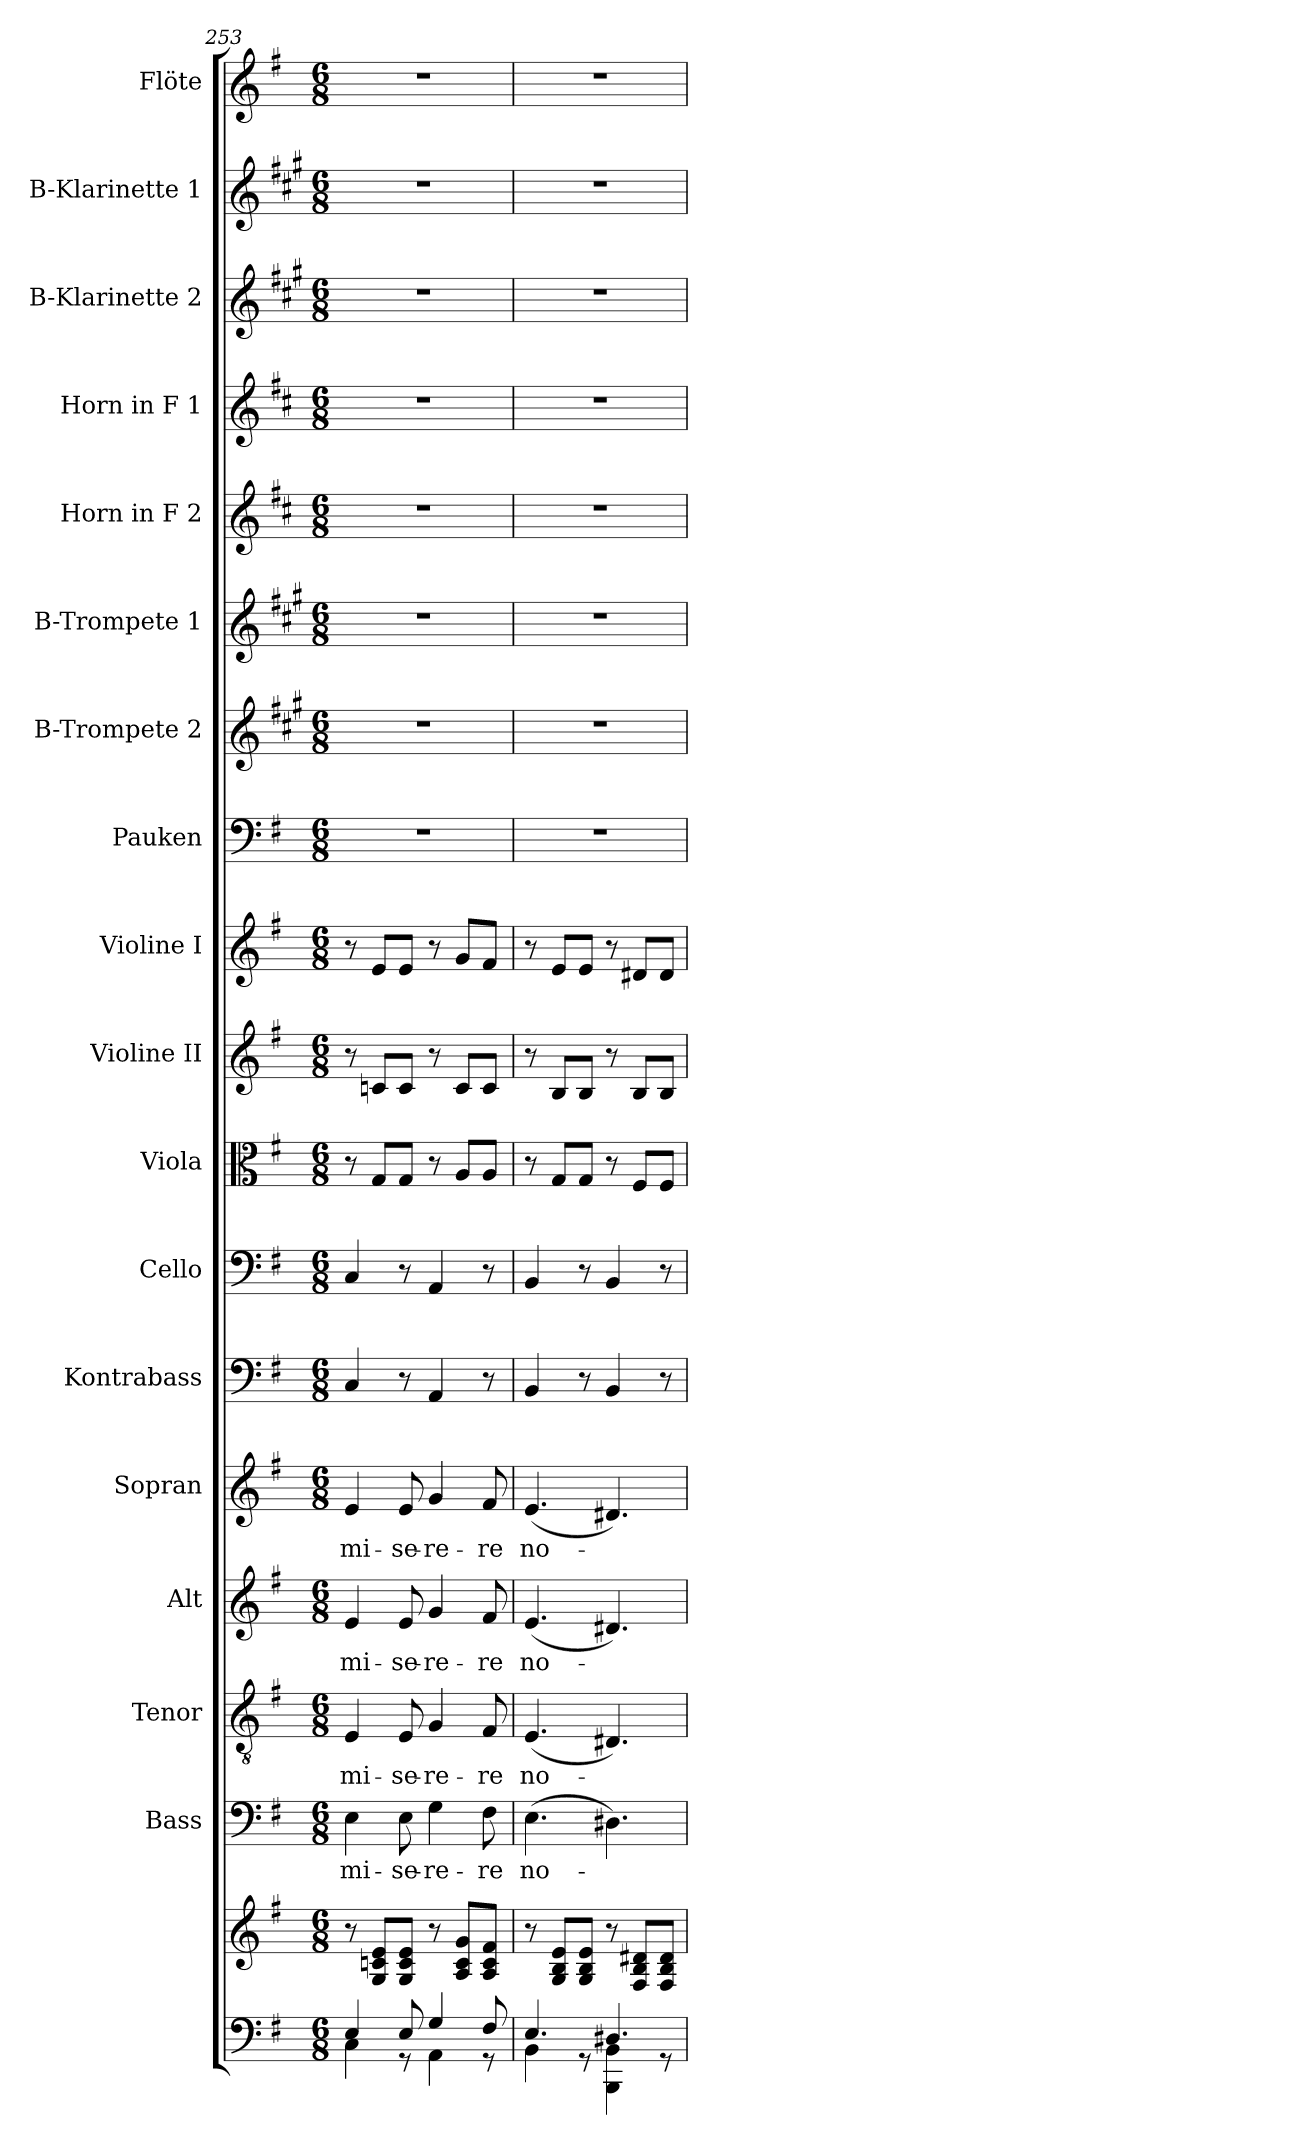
**kern	**kern	**kern	**text	**kern	**text	**kern	**text	**kern	**text	**kern	**kern	**kern	**kern	**kern	**kern	**kern	**kern	**kern	**kern	**kern	**kern	**kern
*part18	*part18	*part17	*part17	*part16	*part16	*part15	*part15	*part14	*part14	*part13	*part12	*part11	*part10	*part9	*part8	*part7	*part6	*part5	*part4	*part3	*part2	*part1
*staff19	*staff18	*staff17	*staff17	*staff16	*staff16	*staff15	*staff15	*staff14	*staff14	*staff13	*staff12	*staff11	*staff10	*staff9	*staff8	*staff7	*staff6	*staff5	*staff4	*staff3	*staff2	*staff1
*	*	*I"Bass	*	*I"Tenor	*	*I"Alt	*	*I"Sopran	*	*I"Kontrabass	*I"Cello	*I"Viola	*I"Violine II	*I"Violine I	*I"Pauken	*I"B-Trompete 2	*I"B-Trompete 1	*I"Horn in F 2	*I"Horn in F 1	*I"B-Klarinette 2	*I"B-Klarinette 1	*I"Flöte
*	*	*I'B.	*	*I'T.	*	*I'A.	*	*I'S.	*	*I'Kb.	*	*I'Vla.	*I'Vl. II	*I'Vl. I	*I'Pk.	*I'Trp. 2	*I'Trp. 1	*	*	*I'Kl. 2	*I'Kl. 1	*I'Fl.
*clefF4	*clefG2	*clefF4	*	*clefGv2	*	*clefG2	*	*clefG2	*	*clefF4	*clefF4	*clefC3	*clefG2	*clefG2	*clefF4	*clefG2	*clefG2	*clefG2	*clefG2	*clefG2	*clefG2	*clefG2
*	*	*	*	*	*	*	*	*	*	*ITrd7c12	*	*	*	*	*	*ITrd1c2	*ITrd1c2	*ITrd4c7	*ITrd4c7	*ITrd1c2	*ITrd1c2	*
*k[f#]	*k[f#]	*k[f#]	*	*k[f#]	*	*k[f#]	*	*k[f#]	*	*k[f#]	*k[f#]	*k[f#]	*k[f#]	*k[f#]	*k[f#]	*k[f#]	*k[f#]	*k[f#]	*k[f#]	*k[f#]	*k[f#]	*k[f#]
*G:	*G:	*G:	*	*G:	*	*G:	*	*G:	*	*G:	*G:	*G:	*G:	*G:	*G:	*G:	*G:	*G:	*G:	*G:	*G:	*G:
*M6/8	*M6/8	*M6/8	*	*M6/8	*	*M6/8	*	*M6/8	*	*M6/8	*M6/8	*M6/8	*M6/8	*M6/8	*M6/8	*M6/8	*M6/8	*M6/8	*M6/8	*M6/8	*M6/8	*M6/8
=253	=253	=253	=253	=253	=253	=253	=253	=253	=253	=253	=253	=253	=253	=253	=253	=253	=253	=253	=253	=253	=253	=253
*^	*	*	*	*	*	*	*	*	*	*	*	*	*	*	*	*	*	*	*	*	*	*
!	!	!	!	!LO:LY:b	!	!LO:LY:b	!	!LO:LY:b	!	!LO:LY:b	!	!	!	!	!	!	!	!	!	!	!	!	!
4E/	4C\	8r	4E\	mi-	4E/	mi-	4e/	mi-	4e/	mi-	4CC/	4C/	8r	8r	8r	2.r	2.r	2.r	2.r	2.r	2.r	2.r	2.r
.	.	8G/ 8cn/ 8e/L	.	.	.	.	.	.	.	.	.	.	8G/L	8cn/L	8e/L	.	.	.	.	.	.	.	.
!	!	!	!	!LO:LY:b	!	!LO:LY:b	!	!LO:LY:b	!	!LO:LY:b	!	!	!	!	!	!	!	!	!	!	!	!	!
8E/	8rGG	8G/ 8c/ 8e/J	8E\	-se-	8E/	-se-	8e/	-se-	8e/	-se-	8r	8r	8G/J	8c/J	8e/J	.	.	.	.	.	.	.	.
!	!	!	!	!LO:LY:b	!	!LO:LY:b	!	!LO:LY:b	!	!LO:LY:b	!	!	!	!	!	!	!	!	!	!	!	!	!
4G/	4AA\	8r	4G\	-re-	4G/	-re-	4g/	-re-	4g/	-re-	4AAA/	4AA/	8r	8r	8r	.	.	.	.	.	.	.	.
.	.	8A/ 8c/ 8g/L	.	.	.	.	.	.	.	.	.	.	8A/L	8c/L	8g/L	.	.	.	.	.	.	.	.
!	!	!	!	!LO:LY:b	!	!LO:LY:b	!	!LO:LY:b	!	!LO:LY:b	!	!	!	!	!	!	!	!	!	!	!	!	!
8F#/	8rGG	8A/ 8c/ 8f#/J	8F#\	-re	8F#/	-re	8f#/	-re	8f#/	-re	8r	8r	8A/J	8c/J	8f#/J	.	.	.	.	.	.	.	.
=254	=254	=254	=254	=254	=254	=254	=254	=254	=254	=254	=254	=254	=254	=254	=254	=254	=254	=254	=254	=254	=254	=254	=254
!	!	!	!	!LO:LY:b	!	!LO:LY:b	!	!LO:LY:b	!	!LO:LY:b	!	!	!	!	!	!	!	!	!	!	!	!	!
4.E/	4BB\	8r	(>4.E\	no-	(<4.E/	no-	(<4.e/	no-	(<4.e/	no-	4BBB/	4BB/	8r	8r	8r	2.r	2.r	2.r	2.r	2.r	2.r	2.r	2.r
.	.	8G/ 8B/ 8e/L	.	.	.	.	.	.	.	.	.	.	8G/L	8B/L	8e/L	.	.	.	.	.	.	.	.
.	8rGG	8G/ 8B/ 8e/J	.	.	.	.	.	.	.	.	8r	8r	8G/J	8B/J	8e/J	.	.	.	.	.	.	.	.
4.D#X/	4BBB\ 4BB\	8r	4.D#X\)	.	4.D#X/)	.	4.d#X/)	.	4.d#X/)	.	4BBB/	4BB/	8r	8r	8r	.	.	.	.	.	.	.	.
.	.	8F#/ 8B/ 8d#X/L	.	.	.	.	.	.	.	.	.	.	8F#/L	8B/L	8d#X/L	.	.	.	.	.	.	.	.
.	8rGG	8F#/ 8B/ 8d#/J	.	.	.	.	.	.	.	.	8r	8r	8F#/J	8B/J	8d#/J	.	.	.	.	.	.	.	.
*v	*v	*	*	*	*	*	*	*	*	*	*	*	*	*	*	*	*	*	*	*	*	*	*
=	=	=	=	=	=	=	=	=	=	=	=	=	=	=	=	=	=	=	=	=	=	=
*-	*-	*-	*-	*-	*-	*-	*-	*-	*-	*-	*-	*-	*-	*-	*-	*-	*-	*-	*-	*-	*-	*-
